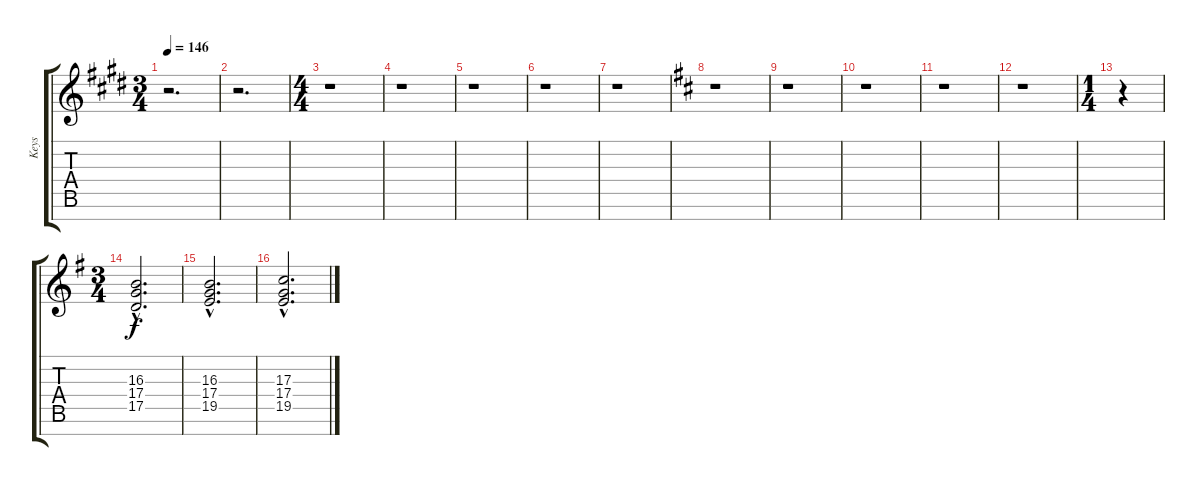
\track ("Keys" "Keys") {instrument stringensemble1}
\staff {score tabs}
\tuning (E4 B3 G3 D3 A2 E2 B1) {hide}
\ts (3 4)
\tempo 146
\clef g2
\ks e
r.2{d dy f} |
r.2{d} |
\ts (4 4)
r.1 |
r.1 |
r.1 |
r.1 |
r.1 |
\ks d
r.1 |
r.1 |
r.1 |
r.1 |
r.1 |
\ts (1 4)
r.4 |
\ts (3 4)
\ks g
(16.3{hac} 17.4{hac} 17.5{hac}).2{d} |
(16.3{hac} 17.4{hac} 19.5{hac}).2{d} |
(17.3{hac} 17.4{hac} 19.5{hac}).2{d}
